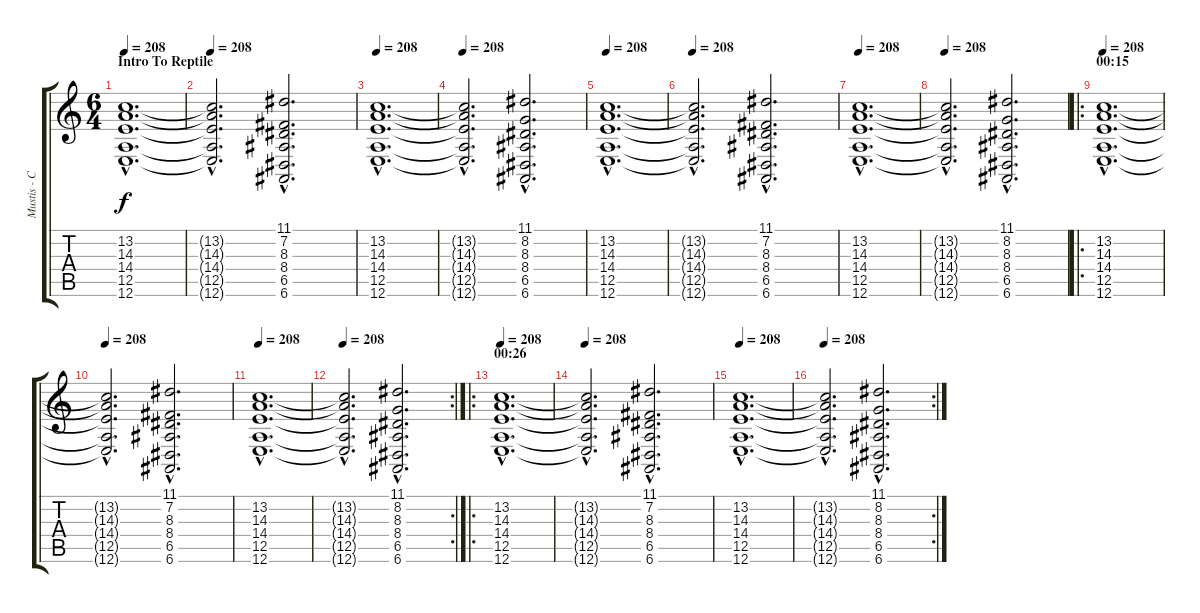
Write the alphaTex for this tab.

\track ("Mustis - Choir" "Mustis - C") {instrument choiraahs}
\staff {score tabs}
\tuning (E4 B3 G3 D3 A2 E2) {hide}
\ts (6 4)
\section ("" "Intro To Reptile")
\tempo 208
\clef g2
\ks c
(13.2{hac} 14.3{hac} 14.4{hac} 12.5{hac} 12.6{hac}).1{d dy f instrument choiraahs} |
\tempo 208
(13.2{hac t} 14.3{hac t} 14.4{hac t} 12.5{hac t} 12.6{hac t}).2{d} (11.1{hac} 7.2{hac} 8.3{hac} 8.4{hac} 6.5{hac} 6.6{hac}).2{d} |
\tempo 208
(13.2{hac} 14.3{hac} 14.4{hac} 12.5{hac} 12.6{hac}).1{d} |
\tempo 208
(13.2{hac t} 14.3{hac t} 14.4{hac t} 12.5{hac t} 12.6{hac t}).2{d} (11.1{hac} 8.2{hac} 8.3{hac} 8.4{hac} 6.5{hac} 6.6{hac}).2{d} |
\tempo 208
(13.2{hac} 14.3{hac} 14.4{hac} 12.5{hac} 12.6{hac}).1{d} |
\tempo 208
(13.2{hac t} 14.3{hac t} 14.4{hac t} 12.5{hac t} 12.6{hac t}).2{d} (11.1{hac} 7.2{hac} 8.3{hac} 8.4{hac} 6.5{hac} 6.6{hac}).2{d} |
\tempo 208
(13.2{hac} 14.3{hac} 14.4{hac} 12.5{hac} 12.6{hac}).1{d} |
\tempo 208
(13.2{hac t} 14.3{hac t} 14.4{hac t} 12.5{hac t} 12.6{hac t}).2{d} (11.1{hac} 8.2{hac} 8.3{hac} 8.4{hac} 6.5{hac} 6.6{hac}).2{d} |
\ro
\section ("" "00:15")
\tempo 208
(13.2{hac} 14.3{hac} 14.4{hac} 12.5{hac} 12.6{hac}).1{d} |
\tempo 208
(13.2{hac t} 14.3{hac t} 14.4{hac t} 12.5{hac t} 12.6{hac t}).2{d} (11.1{hac} 7.2{hac} 8.3{hac} 8.4{hac} 6.5{hac} 6.6{hac}).2{d} |
\tempo 208
(13.2{hac} 14.3{hac} 14.4{hac} 12.5{hac} 12.6{hac}).1{d} |
\rc 2
\tempo 208
(13.2{hac t} 14.3{hac t} 14.4{hac t} 12.5{hac t} 12.6{hac t}).2{d} (11.1{hac} 8.2{hac} 8.3{hac} 8.4{hac} 6.5{hac} 6.6{hac}).2{d} |
\ro
\section ("" "00:26")
\tempo 208
(13.2{hac} 14.3{hac} 14.4{hac} 12.5{hac} 12.6{hac}).1{d} |
\tempo 208
(13.2{hac t} 14.3{hac t} 14.4{hac t} 12.5{hac t} 12.6{hac t}).2{d} (11.1{hac} 7.2{hac} 8.3{hac} 8.4{hac} 6.5{hac} 6.6{hac}).2{d} |
\tempo 208
(13.2{hac} 14.3{hac} 14.4{hac} 12.5{hac} 12.6{hac}).1{d} |
\rc 2
\tempo 208
(13.2{hac t} 14.3{hac t} 14.4{hac t} 12.5{hac t} 12.6{hac t}).2{d} (11.1{hac} 8.2{hac} 8.3{hac} 8.4{hac} 6.5{hac} 6.6{hac}).2{d}
